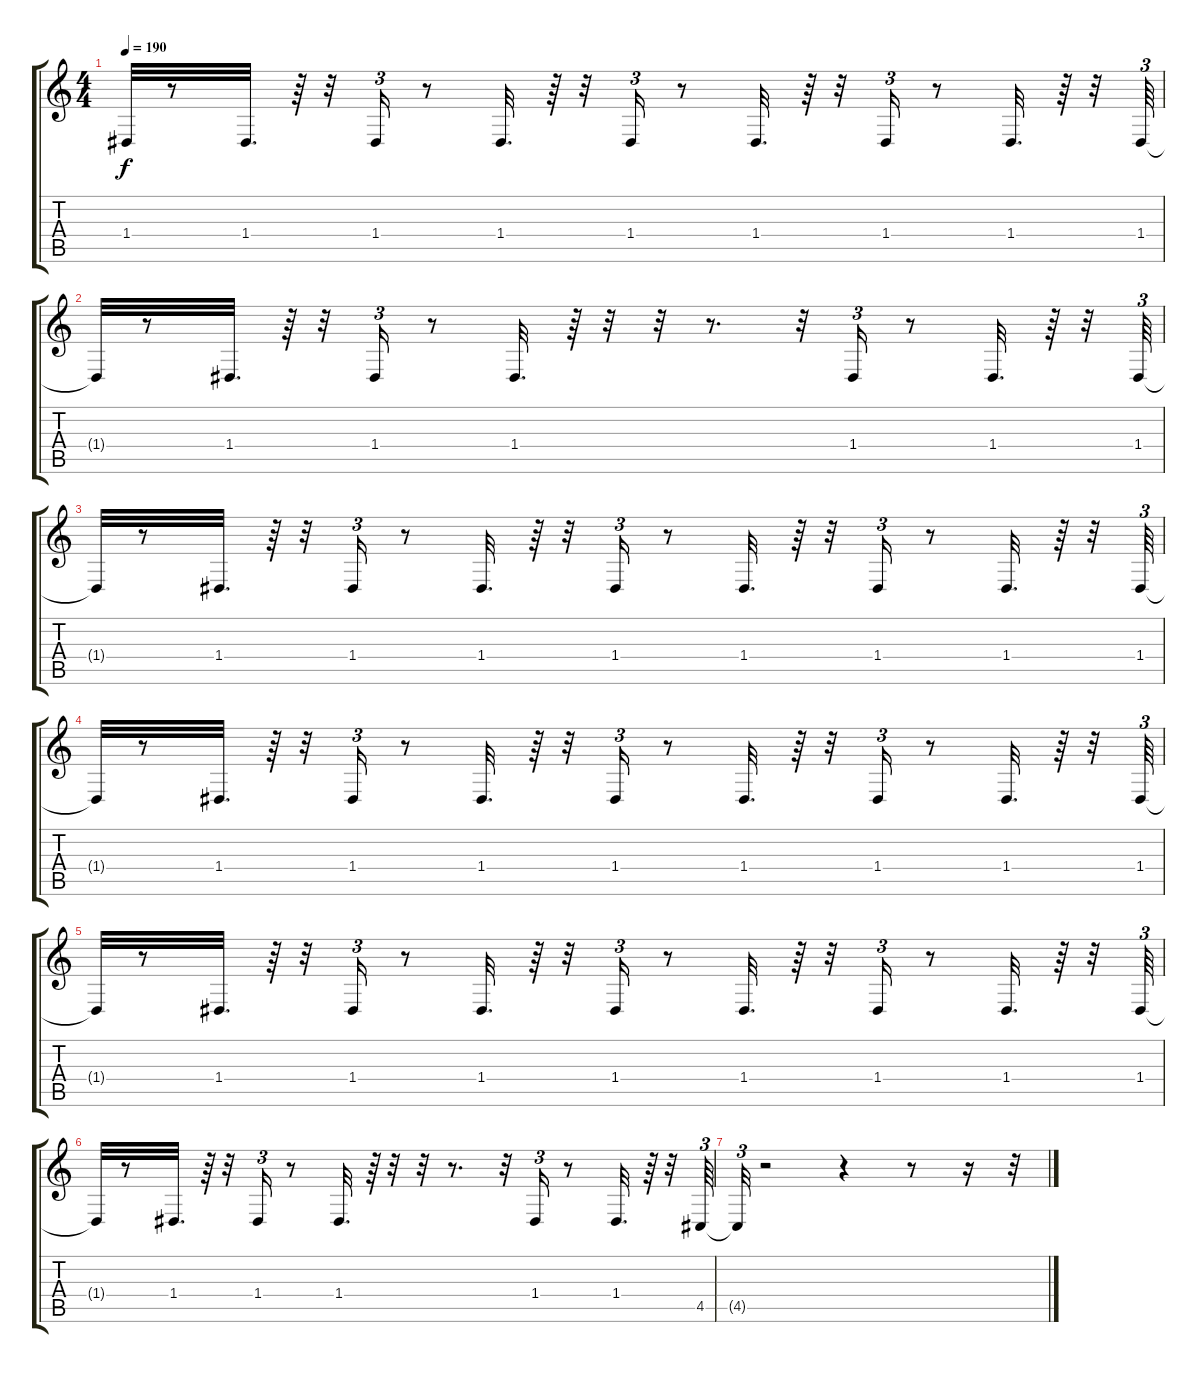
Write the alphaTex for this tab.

\track "" {instrument acousticgrandpiano}
\staff {score tabs}
\tuning (E4 B3 G3 D3 A2 E2) {hide}
\ts (4 4)
\tempo 190
\clef g2
\ks c
1.4{t}.32{dy f} r.8 1.4.32{d} r.64 r.32 1.4.16{tu (3 2)} r.8 1.4.32{d} r.64 r.32 1.4.16{tu (3 2)} r.8 1.4.32{d} r.64 r.32 1.4.16{tu (3 2)} r.8 1.4.32{d} r.64 r.32 1.4.64{tu (3 2)} |
1.4{t}.32 r.8 1.4.32{d} r.64 r.32 1.4.16{tu (3 2)} r.8 1.4.32{d} r.64 r.32 r.32 r.8{d} r.32 1.4.16{tu (3 2)} r.8 1.4.32{d} r.64 r.32 1.4.64{tu (3 2)} |
1.4{t}.32 r.8 1.4.32{d} r.64 r.32 1.4.16{tu (3 2)} r.8 1.4.32{d} r.64 r.32 1.4.16{tu (3 2)} r.8 1.4.32{d} r.64 r.32 1.4.16{tu (3 2)} r.8 1.4.32{d} r.64 r.32 1.4.64{tu (3 2)} |
1.4{t}.32 r.8 1.4.32{d} r.64 r.32 1.4.16{tu (3 2)} r.8 1.4.32{d} r.64 r.32 1.4.16{tu (3 2)} r.8 1.4.32{d} r.64 r.32 1.4.16{tu (3 2)} r.8 1.4.32{d} r.64 r.32 1.4.64{tu (3 2)} |
1.4{t}.32 r.8 1.4.32{d} r.64 r.32 1.4.16{tu (3 2)} r.8 1.4.32{d} r.64 r.32 1.4.16{tu (3 2)} r.8 1.4.32{d} r.64 r.32 1.4.16{tu (3 2)} r.8 1.4.32{d} r.64 r.32 1.4.64{tu (3 2)} |
1.4{t}.32 r.8 1.4.32{d} r.64 r.32 1.4.16{tu (3 2)} r.8 1.4.32{d} r.64 r.32 r.32 r.8{d} r.32 1.4.16{tu (3 2)} r.8 1.4.32{d} r.64 r.32 4.5.64{tu (3 2)} |
4.5{t}.32{tu (3 2)} r.2 r.4 r.8 r.16 r.32
